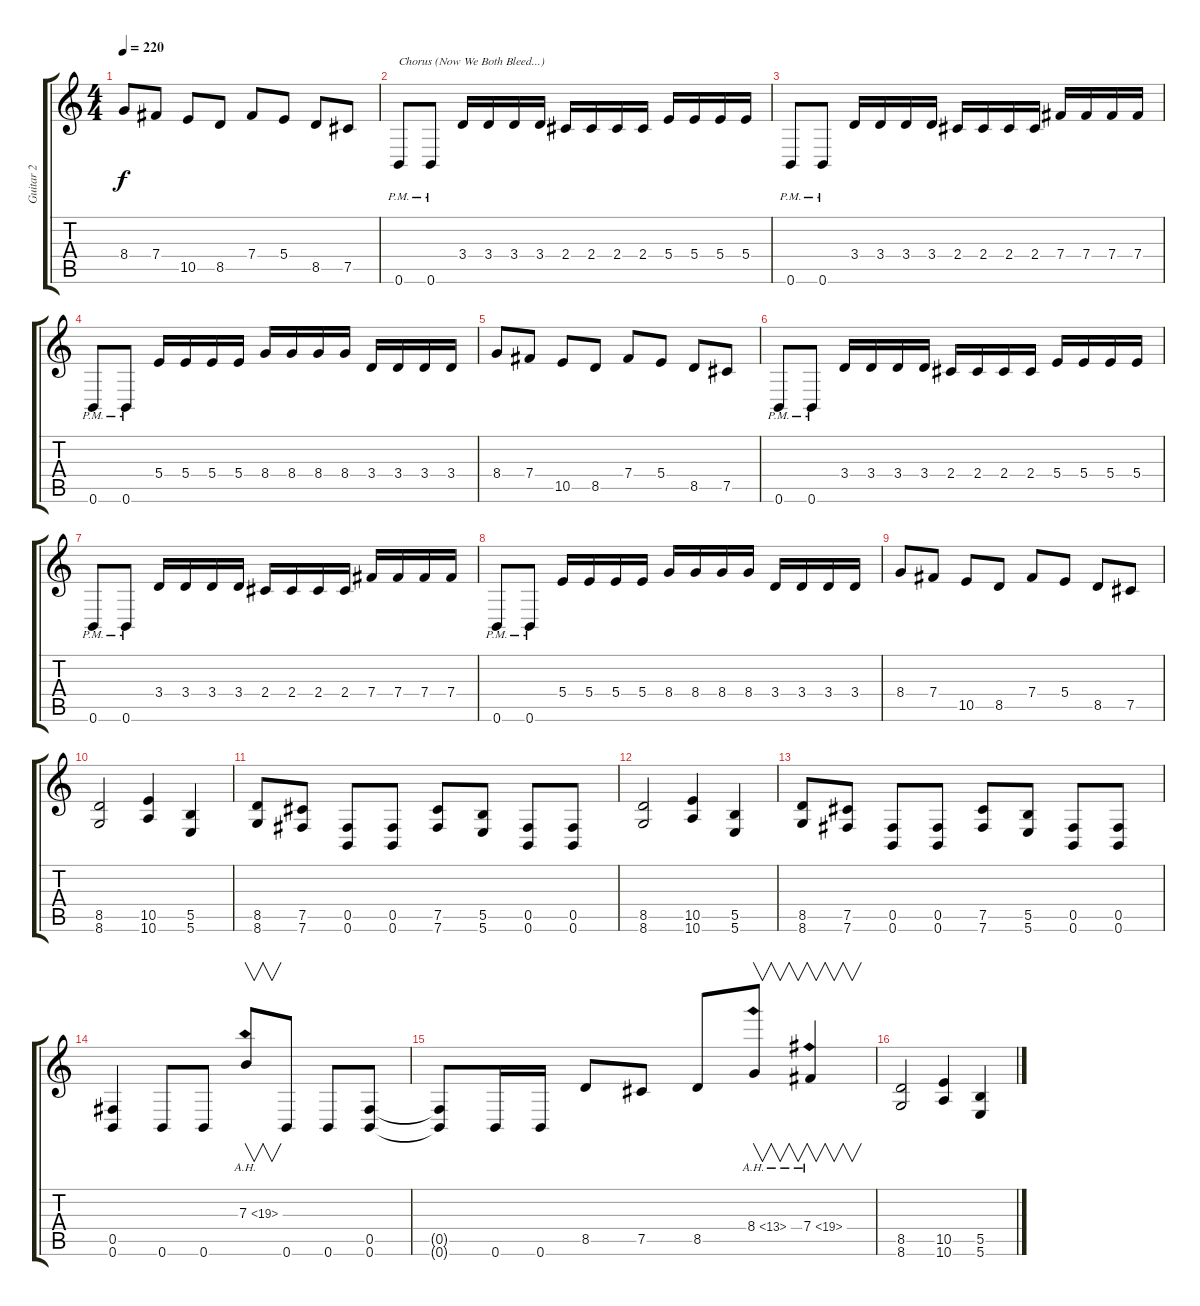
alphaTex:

\track ("Guitar 2" "Guitar 2") {instrument distortionguitar}
\staff {score tabs}
\tuning (Db4 Ab3 E3 B2 Gb2 B1) {hide}
\ts (4 4)
\tempo 220
\clef g2
\ks c
8.4.8{dy f instrument distortionguitar} 7.4.8 10.5.8 8.5.8 7.4.8 5.4.8 8.5.8 7.5.8 |
0.6{pm}.8{txt "Chorus (Now We Both Bleed...)"} 0.6{pm}.8 3.4.16 3.4.16 3.4.16 3.4.16 2.4.16 2.4.16 2.4.16 2.4.16 5.4.16 5.4.16 5.4.16 5.4.16 |
0.6{pm}.8 0.6{pm}.8 3.4.16 3.4.16 3.4.16 3.4.16 2.4.16 2.4.16 2.4.16 2.4.16 7.4.16 7.4.16 7.4.16 7.4.16 |
0.6{pm}.8 0.6{pm}.8 5.4.16 5.4.16 5.4.16 5.4.16 8.4.16 8.4.16 8.4.16 8.4.16 3.4.16 3.4.16 3.4.16 3.4.16 |
8.4.8{instrument distortionguitar} 7.4.8 10.5.8 8.5.8 7.4.8 5.4.8 8.5.8 7.5.8 |
0.6{pm}.8 0.6{pm}.8 3.4.16 3.4.16 3.4.16 3.4.16 2.4.16 2.4.16 2.4.16 2.4.16 5.4.16 5.4.16 5.4.16 5.4.16 |
0.6{pm}.8 0.6{pm}.8 3.4.16 3.4.16 3.4.16 3.4.16 2.4.16 2.4.16 2.4.16 2.4.16 7.4.16 7.4.16 7.4.16 7.4.16 |
0.6{pm}.8 0.6{pm}.8 5.4.16 5.4.16 5.4.16 5.4.16 8.4.16 8.4.16 8.4.16 8.4.16 3.4.16 3.4.16 3.4.16 3.4.16 |
8.4.8{instrument distortionguitar} 7.4.8 10.5.8 8.5.8 7.4.8 5.4.8 8.5.8 7.5.8 |
(8.5 8.6).2 (10.5 10.6).4 (5.5 5.6).4 |
(8.5 8.6).8 (7.5 7.6).8 (0.5 0.6).8 (0.5 0.6).8 (7.5 7.6).8 (5.5 5.6).8 (0.5 0.6).8 (0.5 0.6).8 |
(8.5 8.6).2 (10.5 10.6).4 (5.5 5.6).4 |
(8.5 8.6).8 (7.5 7.6).8 (0.5 0.6).8 (0.5 0.6).8 (7.5 7.6).8 (5.5 5.6).8 (0.5 0.6).8 (0.5 0.6).8 |
(0.5 0.6).4 0.6.8 0.6.8 7.3{ah 12}.8{v instrument guitarharmonics} 0.6.8{instrument distortionguitar} 0.6.8 (0.5 0.6).8 |
(0.5{t} 0.6{t}).8 0.6.16 0.6.16 8.5.8 7.5.8 8.5.8 8.4{ah 5}.8{v instrument guitarharmonics} 7.4{ah 12}.4{v} |
(8.5 8.6).2{instrument distortionguitar} (10.5 10.6).4 (5.5 5.6).4
